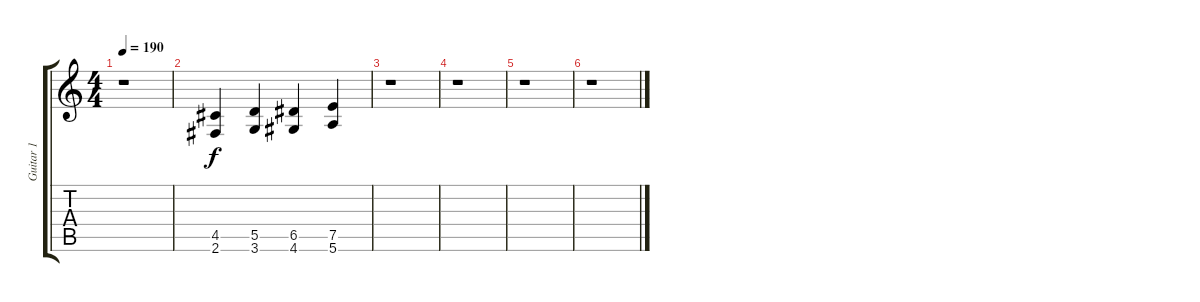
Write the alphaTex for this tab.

\track ("Guitar 1" "Guitar 1") {instrument distortionguitar}
\staff {score tabs}
\tuning (E4 B3 G3 D3 A2 E2) {hide}
\ts (4 4)
\tempo 190
\clef g2
\ks c
r.1{dy f} |
(4.5 2.6).4 (5.5 3.6).4 (6.5 4.6).4 (7.5 5.6).4 |
r.1 |
r.1 |
r.1 |
r.1
